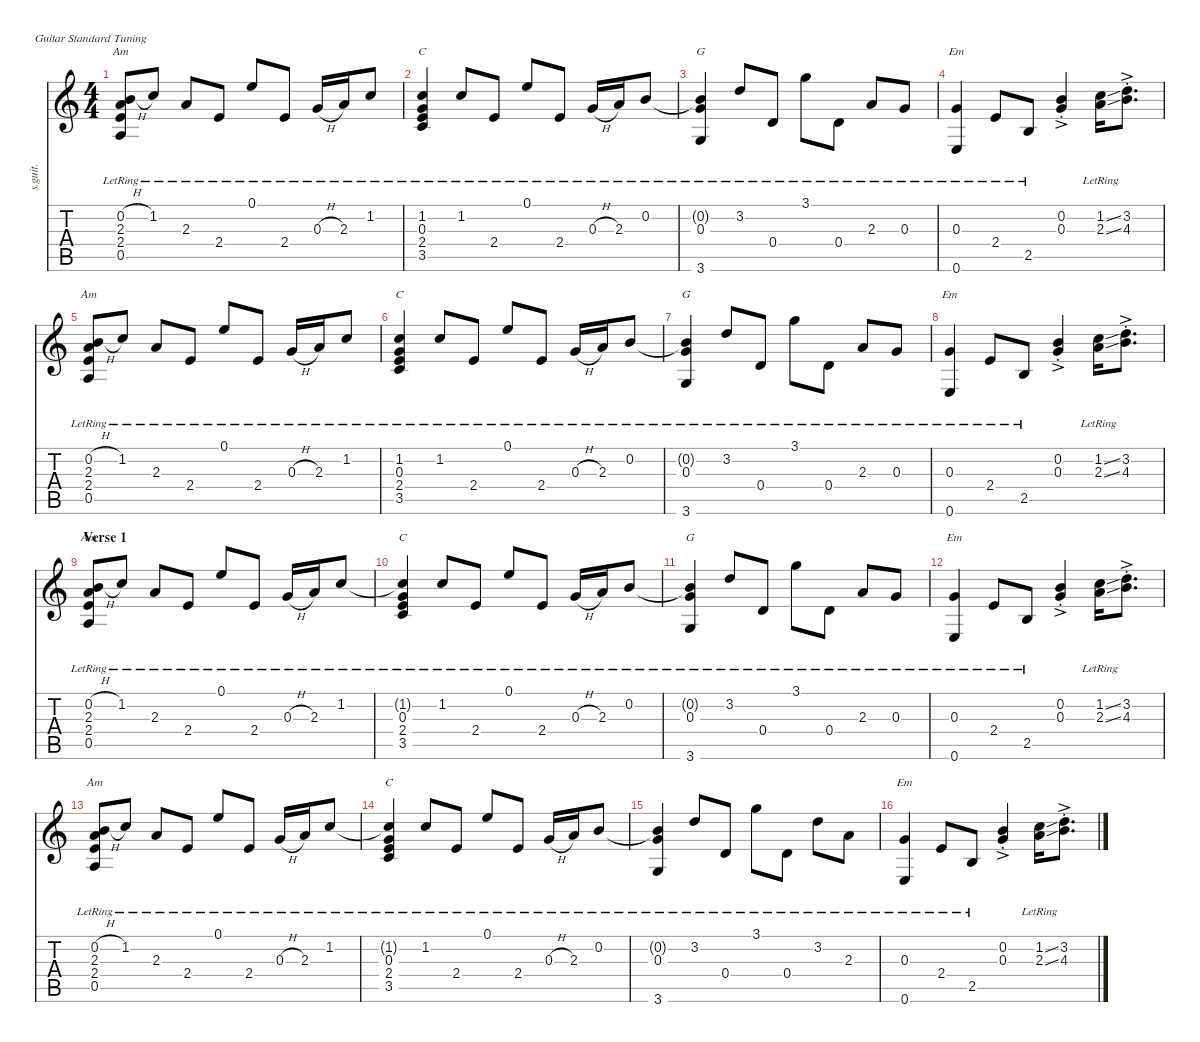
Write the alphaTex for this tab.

\defaultSystemsLayout 4
\hideDynamics
\bracketExtendMode nobrackets
\track ("James Hetfield - Acoustic Guitar" "s.guit.") {instrument acousticguitarsteel}
\staff {score tabs}
\tuning (E4 B3 G3 D3 A2 E2)
\chord ("Am" 3 1 2 2 0 x) {showdiagram false}
\chord ("C" 3 1 2 2 0 x) {showdiagram false}
\chord ("G" 3 1 2 2 0 x) {showdiagram false}
\chord ("Em" 3 1 2 2 0 x) {showdiagram false}
\ts (4 4)
\tempo (113 hide)
\clef g2
\ks c
(0.2{h lr} 2.3{lr} 2.4{lr} 0.5{lr}).8{ch "Am" lyrics (0 "") lyrics (1 "") lyrics (2 "") lyrics (3 "") lyrics (4 "") dy ff} 1.2{lr}.8{lyrics (0 "") lyrics (1 "") lyrics (2 "") lyrics (3 "") lyrics (4 "")} 2.3{lr}.8{lyrics (0 "") lyrics (1 "") lyrics (2 "") lyrics (3 "") lyrics (4 "")} 2.4{lr}.8{lyrics (0 "") lyrics (1 "") lyrics (2 "") lyrics (3 "") lyrics (4 "")} 0.1{lr}.8{lyrics (0 "") lyrics (1 "") lyrics (2 "") lyrics (3 "") lyrics (4 "")} 2.4{lr}.8{lyrics (0 "") lyrics (1 "") lyrics (2 "") lyrics (3 "") lyrics (4 "")} 0.3{h lr}.16{lyrics (0 "") lyrics (1 "") lyrics (2 "") lyrics (3 "") lyrics (4 "")} 2.3{lr}.16{lyrics (0 "") lyrics (1 "") lyrics (2 "") lyrics (3 "") lyrics (4 "")} 1.2{lr}.8{lyrics (0 "") lyrics (1 "") lyrics (2 "") lyrics (3 "") lyrics (4 "")} |
(1.2{lr} 0.3{lr} 2.4{lr} 3.5{lr}).4{ch "C" lyrics (0 "") lyrics (1 "") lyrics (2 "") lyrics (3 "") lyrics (4 "")} 1.2{lr}.8{lyrics (0 "") lyrics (1 "") lyrics (2 "") lyrics (3 "") lyrics (4 "")} 2.4{lr}.8{lyrics (0 "") lyrics (1 "") lyrics (2 "") lyrics (3 "") lyrics (4 "")} 0.1{lr}.8{lyrics (0 "") lyrics (1 "") lyrics (2 "") lyrics (3 "") lyrics (4 "")} 2.4{lr}.8{lyrics (0 "") lyrics (1 "") lyrics (2 "") lyrics (3 "") lyrics (4 "")} 0.3{h lr}.16{lyrics (0 "") lyrics (1 "") lyrics (2 "") lyrics (3 "") lyrics (4 "")} 2.3{lr}.16{lyrics (0 "") lyrics (1 "") lyrics (2 "") lyrics (3 "") lyrics (4 "")} 0.2{lr}.8{lyrics (0 "") lyrics (1 "") lyrics (2 "") lyrics (3 "") lyrics (4 "")} |
(0.2{lr t} 0.3{lr} 3.6{lr}).4{ch "G" lyrics (0 "") lyrics (1 "") lyrics (2 "") lyrics (3 "") lyrics (4 "")} 3.2{lr}.8{lyrics (0 "") lyrics (1 "") lyrics (2 "") lyrics (3 "") lyrics (4 "")} 0.4{lr}.8{lyrics (0 "") lyrics (1 "") lyrics (2 "") lyrics (3 "") lyrics (4 "")} 3.1{lr}.8{lyrics (0 "") lyrics (1 "") lyrics (2 "") lyrics (3 "") lyrics (4 "")} 0.4{lr}.8{lyrics (0 "") lyrics (1 "") lyrics (2 "") lyrics (3 "") lyrics (4 "")} 2.3{lr}.8{lyrics (0 "") lyrics (1 "") lyrics (2 "") lyrics (3 "") lyrics (4 "")} 0.3{lr}.8{lyrics (0 "") lyrics (1 "") lyrics (2 "") lyrics (3 "") lyrics (4 "")} |
(0.3{lr} 0.6{lr}).4{ch "Em" lyrics (0 "") lyrics (1 "") lyrics (2 "") lyrics (3 "") lyrics (4 "")} 2.4{lr}.8{lyrics (0 "") lyrics (1 "") lyrics (2 "") lyrics (3 "") lyrics (4 "")} 2.5{lr}.8{lyrics (0 "") lyrics (1 "") lyrics (2 "") lyrics (3 "") lyrics (4 "")} (0.2{st} 0.3{ac}).4{lyrics (0 "") lyrics (1 "") lyrics (2 "") lyrics (3 "") lyrics (4 "")} (1.2{ss lr} 2.3{ss lr}).16{lyrics (0 "") lyrics (1 "") lyrics (2 "") lyrics (3 "") lyrics (4 "")} (3.2{ac st} 4.3{ac st}).8{d lyrics (0 "") lyrics (1 "") lyrics (2 "") lyrics (3 "") lyrics (4 "")} |
(0.2{h lr} 2.3{lr} 2.4{lr} 0.5{lr}).8{ch "Am" lyrics (0 "") lyrics (1 "") lyrics (2 "") lyrics (3 "") lyrics (4 "")} 1.2{lr}.8{lyrics (0 "") lyrics (1 "") lyrics (2 "") lyrics (3 "") lyrics (4 "")} 2.3{lr}.8{lyrics (0 "") lyrics (1 "") lyrics (2 "") lyrics (3 "") lyrics (4 "")} 2.4{lr}.8{lyrics (0 "") lyrics (1 "") lyrics (2 "") lyrics (3 "") lyrics (4 "")} 0.1{lr}.8{lyrics (0 "") lyrics (1 "") lyrics (2 "") lyrics (3 "") lyrics (4 "")} 2.4{lr}.8{lyrics (0 "") lyrics (1 "") lyrics (2 "") lyrics (3 "") lyrics (4 "")} 0.3{h lr}.16{lyrics (0 "") lyrics (1 "") lyrics (2 "") lyrics (3 "") lyrics (4 "")} 2.3{lr}.16{lyrics (0 "") lyrics (1 "") lyrics (2 "") lyrics (3 "") lyrics (4 "")} 1.2{lr}.8{lyrics (0 "") lyrics (1 "") lyrics (2 "") lyrics (3 "") lyrics (4 "")} |
(1.2{lr} 0.3{lr} 2.4{lr} 3.5{lr}).4{ch "C" lyrics (0 "") lyrics (1 "") lyrics (2 "") lyrics (3 "") lyrics (4 "")} 1.2{lr}.8{lyrics (0 "") lyrics (1 "") lyrics (2 "") lyrics (3 "") lyrics (4 "")} 2.4{lr}.8{lyrics (0 "") lyrics (1 "") lyrics (2 "") lyrics (3 "") lyrics (4 "")} 0.1{lr}.8{lyrics (0 "") lyrics (1 "") lyrics (2 "") lyrics (3 "") lyrics (4 "")} 2.4{lr}.8{lyrics (0 "") lyrics (1 "") lyrics (2 "") lyrics (3 "") lyrics (4 "")} 0.3{h lr}.16{lyrics (0 "") lyrics (1 "") lyrics (2 "") lyrics (3 "") lyrics (4 "")} 2.3{lr}.16{lyrics (0 "") lyrics (1 "") lyrics (2 "") lyrics (3 "") lyrics (4 "")} 0.2{lr}.8{lyrics (0 "") lyrics (1 "") lyrics (2 "") lyrics (3 "") lyrics (4 "")} |
(0.2{lr t} 0.3{lr} 3.6{lr}).4{ch "G" lyrics (0 "") lyrics (1 "") lyrics (2 "") lyrics (3 "") lyrics (4 "")} 3.2{lr}.8{lyrics (0 "") lyrics (1 "") lyrics (2 "") lyrics (3 "") lyrics (4 "")} 0.4{lr}.8{lyrics (0 "") lyrics (1 "") lyrics (2 "") lyrics (3 "") lyrics (4 "")} 3.1{lr}.8{lyrics (0 "") lyrics (1 "") lyrics (2 "") lyrics (3 "") lyrics (4 "")} 0.4{lr}.8{lyrics (0 "") lyrics (1 "") lyrics (2 "") lyrics (3 "") lyrics (4 "")} 2.3{lr}.8{lyrics (0 "") lyrics (1 "") lyrics (2 "") lyrics (3 "") lyrics (4 "")} 0.3{lr}.8{lyrics (0 "") lyrics (1 "") lyrics (2 "") lyrics (3 "") lyrics (4 "")} |
(0.3{lr} 0.6{lr}).4{ch "Em" lyrics (0 "") lyrics (1 "") lyrics (2 "") lyrics (3 "") lyrics (4 "")} 2.4{lr}.8{lyrics (0 "") lyrics (1 "") lyrics (2 "") lyrics (3 "") lyrics (4 "")} 2.5{lr}.8{lyrics (0 "") lyrics (1 "") lyrics (2 "") lyrics (3 "") lyrics (4 "")} (0.2{st} 0.3{ac}).4{lyrics (0 "") lyrics (1 "") lyrics (2 "") lyrics (3 "") lyrics (4 "")} (1.2{ss lr} 2.3{ss lr}).16{lyrics (0 "") lyrics (1 "") lyrics (2 "") lyrics (3 "") lyrics (4 "")} (3.2{ac st} 4.3{ac st}).8{d lyrics (0 "") lyrics (1 "") lyrics (2 "") lyrics (3 "") lyrics (4 "")} |
\section ("" "Verse 1")
(0.2{h lr} 2.3{lr} 2.4{lr} 0.5{lr}).8{ch "Am" lyrics (0 "") lyrics (1 "") lyrics (2 "") lyrics (3 "") lyrics (4 "")} 1.2{lr}.8{lyrics (0 "") lyrics (1 "") lyrics (2 "") lyrics (3 "") lyrics (4 "")} 2.3{lr}.8{lyrics (0 "") lyrics (1 "") lyrics (2 "") lyrics (3 "") lyrics (4 "")} 2.4{lr}.8{lyrics (0 "") lyrics (1 "") lyrics (2 "") lyrics (3 "") lyrics (4 "")} 0.1{lr}.8{lyrics (0 "") lyrics (1 "") lyrics (2 "") lyrics (3 "") lyrics (4 "")} 2.4{lr}.8{lyrics (0 "") lyrics (1 "") lyrics (2 "") lyrics (3 "") lyrics (4 "")} 0.3{h lr}.16{lyrics (0 "") lyrics (1 "") lyrics (2 "") lyrics (3 "") lyrics (4 "")} 2.3{lr}.16{lyrics (0 "") lyrics (1 "") lyrics (2 "") lyrics (3 "") lyrics (4 "")} 1.2{lr}.8{lyrics (0 "") lyrics (1 "") lyrics (2 "") lyrics (3 "") lyrics (4 "")} |
(1.2{lr t} 0.3{lr} 2.4{lr} 3.5{lr}).4{ch "C" lyrics (0 "") lyrics (1 "") lyrics (2 "") lyrics (3 "") lyrics (4 "")} 1.2{lr}.8{lyrics (0 "") lyrics (1 "") lyrics (2 "") lyrics (3 "") lyrics (4 "")} 2.4{lr}.8{lyrics (0 "") lyrics (1 "") lyrics (2 "") lyrics (3 "") lyrics (4 "")} 0.1{lr}.8{lyrics (0 "") lyrics (1 "") lyrics (2 "") lyrics (3 "") lyrics (4 "")} 2.4{lr}.8{lyrics (0 "") lyrics (1 "") lyrics (2 "") lyrics (3 "") lyrics (4 "")} 0.3{h lr}.16{lyrics (0 "") lyrics (1 "") lyrics (2 "") lyrics (3 "") lyrics (4 "")} 2.3{lr}.16{lyrics (0 "") lyrics (1 "") lyrics (2 "") lyrics (3 "") lyrics (4 "")} 0.2{lr}.8{lyrics (0 "") lyrics (1 "") lyrics (2 "") lyrics (3 "") lyrics (4 "")} |
(0.2{lr t} 0.3{lr} 3.6{lr}).4{ch "G" lyrics (0 "") lyrics (1 "") lyrics (2 "") lyrics (3 "") lyrics (4 "")} 3.2{lr}.8{lyrics (0 "") lyrics (1 "") lyrics (2 "") lyrics (3 "") lyrics (4 "")} 0.4{lr}.8{lyrics (0 "") lyrics (1 "") lyrics (2 "") lyrics (3 "") lyrics (4 "")} 3.1{lr}.8{lyrics (0 "") lyrics (1 "") lyrics (2 "") lyrics (3 "") lyrics (4 "")} 0.4{lr}.8{lyrics (0 "") lyrics (1 "") lyrics (2 "") lyrics (3 "") lyrics (4 "")} 2.3{lr}.8{lyrics (0 "") lyrics (1 "") lyrics (2 "") lyrics (3 "") lyrics (4 "")} 0.3{lr}.8{lyrics (0 "") lyrics (1 "") lyrics (2 "") lyrics (3 "") lyrics (4 "")} |
(0.3{lr} 0.6{lr}).4{ch "Em" lyrics (0 "") lyrics (1 "") lyrics (2 "") lyrics (3 "") lyrics (4 "")} 2.4{lr}.8{lyrics (0 "") lyrics (1 "") lyrics (2 "") lyrics (3 "") lyrics (4 "")} 2.5{lr}.8{lyrics (0 "") lyrics (1 "") lyrics (2 "") lyrics (3 "") lyrics (4 "")} (0.2{st} 0.3{ac}).4{lyrics (0 "") lyrics (1 "") lyrics (2 "") lyrics (3 "") lyrics (4 "")} (1.2{ss lr} 2.3{ss lr}).16{lyrics (0 "") lyrics (1 "") lyrics (2 "") lyrics (3 "") lyrics (4 "")} (3.2{ac st} 4.3{ac st}).8{d lyrics (0 "") lyrics (1 "") lyrics (2 "") lyrics (3 "") lyrics (4 "")} |
(0.2{h lr} 2.3{lr} 2.4{lr} 0.5{lr}).8{ch "Am" lyrics (0 "") lyrics (1 "") lyrics (2 "") lyrics (3 "") lyrics (4 "")} 1.2{lr}.8{lyrics (0 "") lyrics (1 "") lyrics (2 "") lyrics (3 "") lyrics (4 "")} 2.3{lr}.8{lyrics (0 "") lyrics (1 "") lyrics (2 "") lyrics (3 "") lyrics (4 "")} 2.4{lr}.8{lyrics (0 "") lyrics (1 "") lyrics (2 "") lyrics (3 "") lyrics (4 "")} 0.1{lr}.8{lyrics (0 "") lyrics (1 "") lyrics (2 "") lyrics (3 "") lyrics (4 "")} 2.4{lr}.8{lyrics (0 "") lyrics (1 "") lyrics (2 "") lyrics (3 "") lyrics (4 "")} 0.3{h lr}.16{lyrics (0 "") lyrics (1 "") lyrics (2 "") lyrics (3 "") lyrics (4 "")} 2.3{lr}.16{lyrics (0 "") lyrics (1 "") lyrics (2 "") lyrics (3 "") lyrics (4 "")} 1.2{lr}.8{lyrics (0 "") lyrics (1 "") lyrics (2 "") lyrics (3 "") lyrics (4 "")} |
(1.2{lr t} 0.3{lr} 2.4{lr} 3.5{lr}).4{ch "C" lyrics (0 "") lyrics (1 "") lyrics (2 "") lyrics (3 "") lyrics (4 "")} 1.2{lr}.8{lyrics (0 "") lyrics (1 "") lyrics (2 "") lyrics (3 "") lyrics (4 "")} 2.4{lr}.8{lyrics (0 "") lyrics (1 "") lyrics (2 "") lyrics (3 "") lyrics (4 "")} 0.1{lr}.8{lyrics (0 "") lyrics (1 "") lyrics (2 "") lyrics (3 "") lyrics (4 "")} 2.4{lr}.8{lyrics (0 "") lyrics (1 "") lyrics (2 "") lyrics (3 "") lyrics (4 "")} 0.3{h lr}.16{lyrics (0 "") lyrics (1 "") lyrics (2 "") lyrics (3 "") lyrics (4 "")} 2.3{lr}.16{lyrics (0 "") lyrics (1 "") lyrics (2 "") lyrics (3 "") lyrics (4 "")} 0.2{lr}.8{lyrics (0 "") lyrics (1 "") lyrics (2 "") lyrics (3 "") lyrics (4 "")} |
(0.2{lr t} 0.3{lr} 3.6{lr}).4{lyrics (0 "") lyrics (1 "") lyrics (2 "") lyrics (3 "") lyrics (4 "")} 3.2{lr}.8{lyrics (0 "") lyrics (1 "") lyrics (2 "") lyrics (3 "") lyrics (4 "")} 0.4{lr}.8{lyrics (0 "") lyrics (1 "") lyrics (2 "") lyrics (3 "") lyrics (4 "")} 3.1{lr}.8{lyrics (0 "") lyrics (1 "") lyrics (2 "") lyrics (3 "") lyrics (4 "")} 0.4{lr}.8{lyrics (0 "") lyrics (1 "") lyrics (2 "") lyrics (3 "") lyrics (4 "")} 3.2{lr}.8{lyrics (0 "") lyrics (1 "") lyrics (2 "") lyrics (3 "") lyrics (4 "")} 2.3{lr}.8{lyrics (0 "") lyrics (1 "") lyrics (2 "") lyrics (3 "") lyrics (4 "")} |
(0.3{lr} 0.6{lr}).4{ch "Em" lyrics (0 "") lyrics (1 "") lyrics (2 "") lyrics (3 "") lyrics (4 "")} 2.4{lr}.8{lyrics (0 "") lyrics (1 "") lyrics (2 "") lyrics (3 "") lyrics (4 "")} 2.5{lr}.8{lyrics (0 "") lyrics (1 "") lyrics (2 "") lyrics (3 "") lyrics (4 "")} (0.2{st} 0.3{ac}).4{lyrics (0 "") lyrics (1 "") lyrics (2 "") lyrics (3 "") lyrics (4 "")} (1.2{ss lr} 2.3{ss lr}).16{lyrics (0 "") lyrics (1 "") lyrics (2 "") lyrics (3 "") lyrics (4 "")} (3.2{ac st} 4.3{ac st}).8{d lyrics (0 "") lyrics (1 "") lyrics (2 "") lyrics (3 "") lyrics (4 "")}
